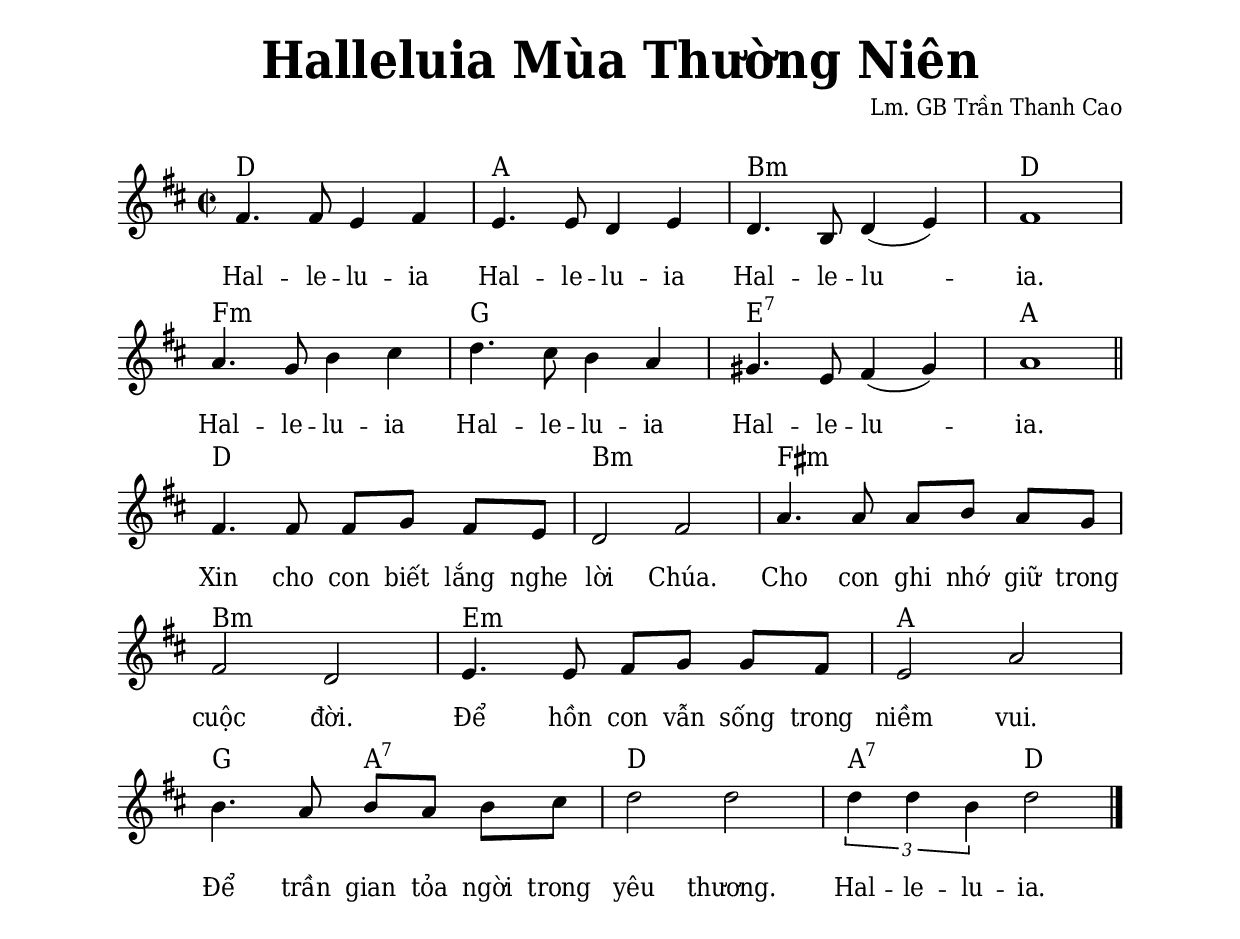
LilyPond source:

% Cài đặt chung
\version "2.22.1"
\include "english.ly"

\header {
  title = \markup { \fontsize #3 "Halleluia Mùa Thường Niên" }
  poet = " "
  composer = "Lm. GB Trần Thanh Cao"
  arranger = " "
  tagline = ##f
}

% Nhạc phiên khúc
nhacPhienKhucMot = \relative c' {
  fs4. fs8 e4 fs |
  e4. e8 d4 e |
  d4. b8 d4 (e) |
  fs1 \break
  a4. g8 b4 cs |
  d4. cs8 b4 a |
  gs4. e8 fs4 (gs) |
  a1 \bar "||" \break
  fs4. fs8 fs g fs e |
  d2 fs |
  a4. a8 a b a g |
  fs2 d |
  e4. e8 fs g g fs |
  e2 a |
  b4. a8 b a b cs |
  d2 d |
  \tuplet 3/2 { d4 d b } d2 \bar "|."
}

hopAmPhienKhucMot = \chords {
  d1 a b:m d
  f:m g e:7 a
  d b:m fs:m
  b:m e:m a
  g2 a2:7 d1 a2:7 d
}

% Lời phiên khúc
loiPhienKhucMot = \lyricmode {
  Hal -- le -- lu -- ia Hal -- le -- lu -- ia Hal -- le -- lu -- ia.
  Hal -- le -- lu -- ia Hal -- le -- lu -- ia Hal -- le -- lu -- ia.
  Xin cho con biết lắng nghe lời Chúa.
  Cho con ghi nhớ giữ trong cuộc đời.
  Để hồn con vẫn sống trong niềm vui.
  Để trần gian tỏa ngời trong yêu thương.
  Hal -- le -- lu -- ia.
}


% Dàn trang
\paper {
  #(set-paper-size "a4")
  top-margin = 20\mm
  bottom-margin = 10\mm
  left-margin = 20\mm
  right-margin = 20\mm
  indent = #0
  #(define fonts
    (make-pango-font-tree
      "Deja Vu Serif Condensed"
      "Deja Vu Serif Condensed"
      "Deja Vu Serif Condensed"
      (/ 20 20)))
  page-count = #1
  system-system-spacing = #'((basic-distance . 13.5)
                             (minimum-distance . 13.5)
                             (padding . 1))
  score-system-spacing = #'((basic-distance . 13.5)
                             (minimum-distance . 13.5)
                             (padding . 1))
}

TongNhip = {
  \key d \major \time 2/2
  \set Timing.beamExceptions = #'()
  \set Timing.baseMoment = #(ly:make-moment 1/4)
  \set Timing.beatStructure = #'(1 1 1 1)
}

\score {
  \new ChoirStaff <<
    \hopAmPhienKhucMot
    \new Staff = phienKhuc \with {
        %\magnifyStaff #(magstep +1)
      }
      <<
      \new Voice = beSop {
        \TongNhip \nhacPhienKhucMot
      }
    >>
    \new Lyrics \with {
          \override VerticalAxisGroup.
            nonstaff-relatedstaff-spacing.padding = #2
          \override VerticalAxisGroup.
            nonstaff-unrelatedstaff-spacing.padding = #1
        }
        \lyricsto beSop \loiPhienKhucMot
  >>
  \layout {
    %\override Lyrics.LyricText.font-series = #'bold
    %\override Lyrics.LyricText.font-size = #+2
    \override Lyrics.LyricSpace.minimum-distance = #1.4
    \override Score.BarNumber.break-visibility = ##(#f #f #f)
    \override Score.SpacingSpanner.uniform-stretching = ##t
  } 
}
